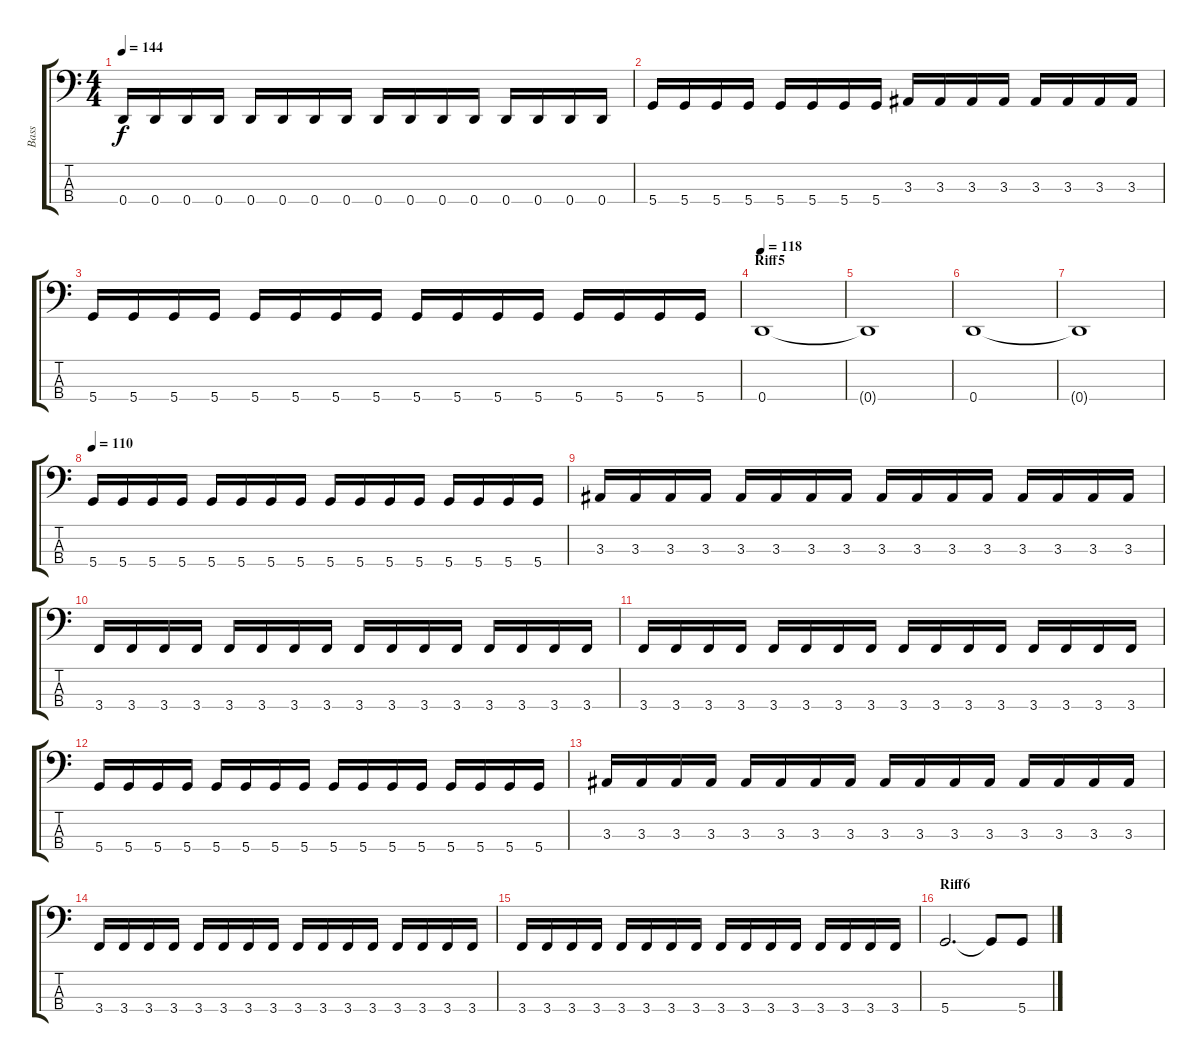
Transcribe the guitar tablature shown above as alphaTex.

\track ("Bass" "Bass") {instrument electricbassfinger}
\staff {score tabs}
\tuning (F2 C2 G1 D1) {hide}
\ts (4 4)
\tempo 144
\clef f4
\ks c
0.4.16{dy f} 0.4.16 0.4.16 0.4.16 0.4.16 0.4.16 0.4.16 0.4.16 0.4.16 0.4.16 0.4.16 0.4.16 0.4.16 0.4.16 0.4.16 0.4.16 |
5.4.16 5.4.16 5.4.16 5.4.16 5.4.16 5.4.16 5.4.16 5.4.16 3.3.16 3.3.16 3.3.16 3.3.16 3.3.16 3.3.16 3.3.16 3.3.16 |
5.4.16 5.4.16 5.4.16 5.4.16 5.4.16 5.4.16 5.4.16 5.4.16 5.4.16 5.4.16 5.4.16 5.4.16 5.4.16 5.4.16 5.4.16 5.4.16 |
\section ("" "Riff5")
\tempo 118
0.4.1 |
0.4{t}.1 |
0.4.1 |
0.4{t}.1 |
\tempo 110
5.4.16 5.4.16 5.4.16 5.4.16 5.4.16 5.4.16 5.4.16 5.4.16 5.4.16 5.4.16 5.4.16 5.4.16 5.4.16 5.4.16 5.4.16 5.4.16 |
3.3.16 3.3.16 3.3.16 3.3.16 3.3.16 3.3.16 3.3.16 3.3.16 3.3.16 3.3.16 3.3.16 3.3.16 3.3.16 3.3.16 3.3.16 3.3.16 |
3.4.16 3.4.16 3.4.16 3.4.16 3.4.16 3.4.16 3.4.16 3.4.16 3.4.16 3.4.16 3.4.16 3.4.16 3.4.16 3.4.16 3.4.16 3.4.16 |
3.4.16 3.4.16 3.4.16 3.4.16 3.4.16 3.4.16 3.4.16 3.4.16 3.4.16 3.4.16 3.4.16 3.4.16 3.4.16 3.4.16 3.4.16 3.4.16 |
5.4.16 5.4.16 5.4.16 5.4.16 5.4.16 5.4.16 5.4.16 5.4.16 5.4.16 5.4.16 5.4.16 5.4.16 5.4.16 5.4.16 5.4.16 5.4.16 |
3.3.16 3.3.16 3.3.16 3.3.16 3.3.16 3.3.16 3.3.16 3.3.16 3.3.16 3.3.16 3.3.16 3.3.16 3.3.16 3.3.16 3.3.16 3.3.16 |
3.4.16 3.4.16 3.4.16 3.4.16 3.4.16 3.4.16 3.4.16 3.4.16 3.4.16 3.4.16 3.4.16 3.4.16 3.4.16 3.4.16 3.4.16 3.4.16 |
3.4.16 3.4.16 3.4.16 3.4.16 3.4.16 3.4.16 3.4.16 3.4.16 3.4.16 3.4.16 3.4.16 3.4.16 3.4.16 3.4.16 3.4.16 3.4.16 |
\section ("" "Riff6")
5.4.2{d} 5.4{t}.8 5.4.8
